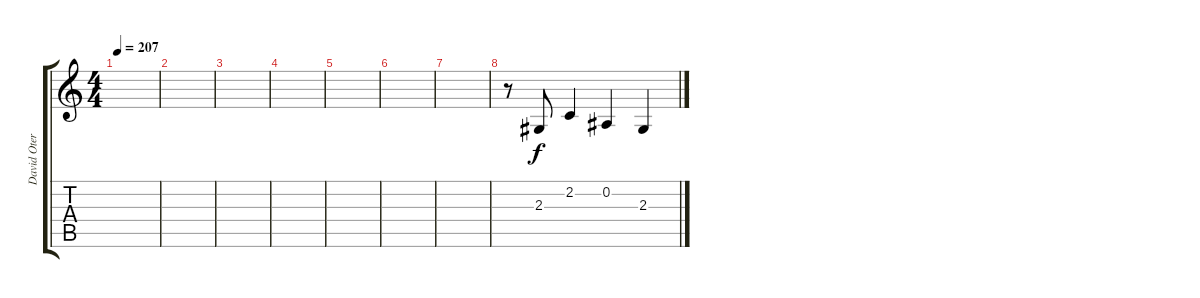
\track ("David Otero (Coros)" "David Oter") {instrument oboe}
\staff {score tabs}
\tuning (Eb4 Bb3 Gb3 Db3 Ab2 Eb2) {hide}
\ts (4 4)
\tempo 207
\clef g2
\ks c
|
|
|
|
|
|
|
r.8 2.3.8 2.2.4 0.2.4 2.3.4
